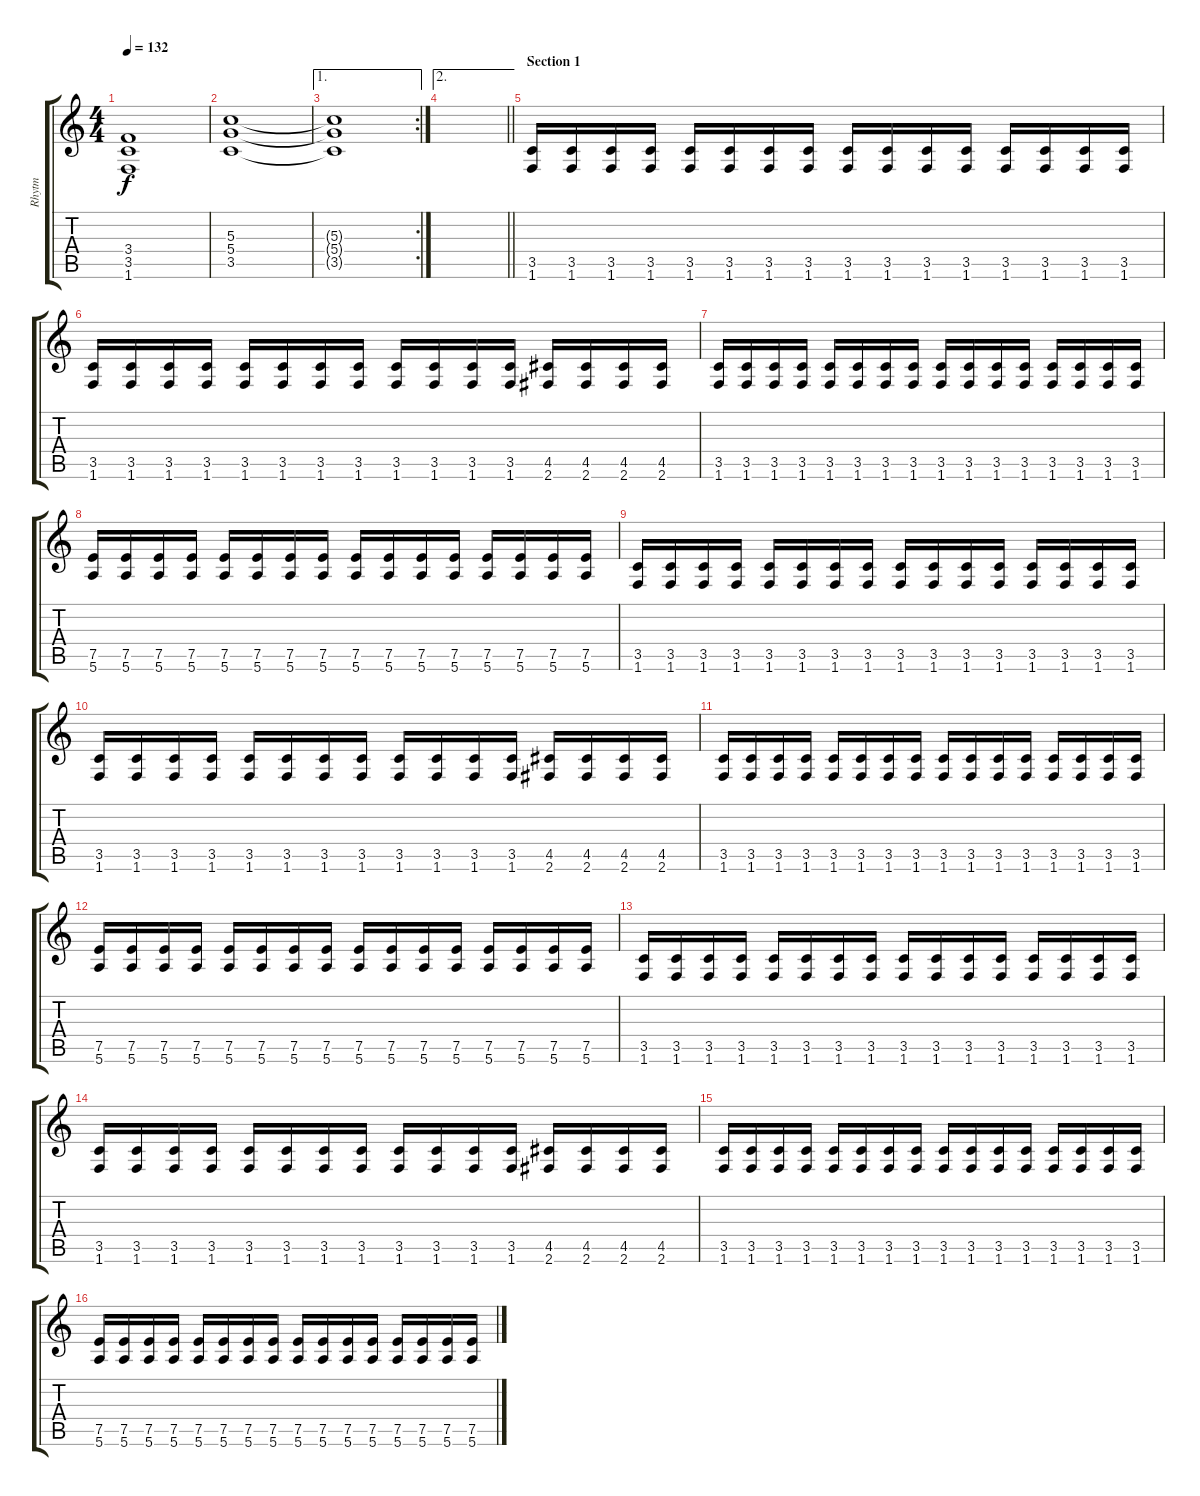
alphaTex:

\track ("Rhytm" "Rhytm") {instrument overdrivenguitar}
\staff {score tabs}
\tuning (E4 B3 G3 D3 A2 E2) {hide}
\ts (4 4)
\tempo 132
\clef g2
\ks c
(3.4{t} 3.5{t} 1.6{t}).1{dy f} |
(5.3 5.4 3.5).1 |
\ae 1
\rc 2
(5.3{t} 5.4{t} 3.5{t}).1 |
\ae 2
\barLineRight lightlight
|
\section ("" "Section 1")
(3.5 1.6).16 (3.5 1.6).16 (3.5 1.6).16 (3.5 1.6).16 (3.5 1.6).16 (3.5 1.6).16 (3.5 1.6).16 (3.5 1.6).16 (3.5 1.6).16 (3.5 1.6).16 (3.5 1.6).16 (3.5 1.6).16 (3.5 1.6).16 (3.5 1.6).16 (3.5 1.6).16 (3.5 1.6).16 |
(3.5 1.6).16 (3.5 1.6).16 (3.5 1.6).16 (3.5 1.6).16 (3.5 1.6).16 (3.5 1.6).16 (3.5 1.6).16 (3.5 1.6).16 (3.5 1.6).16 (3.5 1.6).16 (3.5 1.6).16 (3.5 1.6).16 (4.5 2.6).16 (4.5 2.6).16 (4.5 2.6).16 (4.5 2.6).16 |
(3.5 1.6).16 (3.5 1.6).16 (3.5 1.6).16 (3.5 1.6).16 (3.5 1.6).16 (3.5 1.6).16 (3.5 1.6).16 (3.5 1.6).16 (3.5 1.6).16 (3.5 1.6).16 (3.5 1.6).16 (3.5 1.6).16 (3.5 1.6).16 (3.5 1.6).16 (3.5 1.6).16 (3.5 1.6).16 |
(7.5 5.6).16 (7.5 5.6).16 (7.5 5.6).16 (7.5 5.6).16 (7.5 5.6).16 (7.5 5.6).16 (7.5 5.6).16 (7.5 5.6).16 (7.5 5.6).16 (7.5 5.6).16 (7.5 5.6).16 (7.5 5.6).16 (7.5 5.6).16 (7.5 5.6).16 (7.5 5.6).16 (7.5 5.6).16 |
(3.5 1.6).16 (3.5 1.6).16 (3.5 1.6).16 (3.5 1.6).16 (3.5 1.6).16 (3.5 1.6).16 (3.5 1.6).16 (3.5 1.6).16 (3.5 1.6).16 (3.5 1.6).16 (3.5 1.6).16 (3.5 1.6).16 (3.5 1.6).16 (3.5 1.6).16 (3.5 1.6).16 (3.5 1.6).16 |
(3.5 1.6).16 (3.5 1.6).16 (3.5 1.6).16 (3.5 1.6).16 (3.5 1.6).16 (3.5 1.6).16 (3.5 1.6).16 (3.5 1.6).16 (3.5 1.6).16 (3.5 1.6).16 (3.5 1.6).16 (3.5 1.6).16 (4.5 2.6).16 (4.5 2.6).16 (4.5 2.6).16 (4.5 2.6).16 |
(3.5 1.6).16 (3.5 1.6).16 (3.5 1.6).16 (3.5 1.6).16 (3.5 1.6).16 (3.5 1.6).16 (3.5 1.6).16 (3.5 1.6).16 (3.5 1.6).16 (3.5 1.6).16 (3.5 1.6).16 (3.5 1.6).16 (3.5 1.6).16 (3.5 1.6).16 (3.5 1.6).16 (3.5 1.6).16 |
(7.5 5.6).16 (7.5 5.6).16 (7.5 5.6).16 (7.5 5.6).16 (7.5 5.6).16 (7.5 5.6).16 (7.5 5.6).16 (7.5 5.6).16 (7.5 5.6).16 (7.5 5.6).16 (7.5 5.6).16 (7.5 5.6).16 (7.5 5.6).16 (7.5 5.6).16 (7.5 5.6).16 (7.5 5.6).16 |
(3.5 1.6).16 (3.5 1.6).16 (3.5 1.6).16 (3.5 1.6).16 (3.5 1.6).16 (3.5 1.6).16 (3.5 1.6).16 (3.5 1.6).16 (3.5 1.6).16 (3.5 1.6).16 (3.5 1.6).16 (3.5 1.6).16 (3.5 1.6).16 (3.5 1.6).16 (3.5 1.6).16 (3.5 1.6).16 |
(3.5 1.6).16 (3.5 1.6).16 (3.5 1.6).16 (3.5 1.6).16 (3.5 1.6).16 (3.5 1.6).16 (3.5 1.6).16 (3.5 1.6).16 (3.5 1.6).16 (3.5 1.6).16 (3.5 1.6).16 (3.5 1.6).16 (4.5 2.6).16 (4.5 2.6).16 (4.5 2.6).16 (4.5 2.6).16 |
(3.5 1.6).16 (3.5 1.6).16 (3.5 1.6).16 (3.5 1.6).16 (3.5 1.6).16 (3.5 1.6).16 (3.5 1.6).16 (3.5 1.6).16 (3.5 1.6).16 (3.5 1.6).16 (3.5 1.6).16 (3.5 1.6).16 (3.5 1.6).16 (3.5 1.6).16 (3.5 1.6).16 (3.5 1.6).16 |
(7.5 5.6).16 (7.5 5.6).16 (7.5 5.6).16 (7.5 5.6).16 (7.5 5.6).16 (7.5 5.6).16 (7.5 5.6).16 (7.5 5.6).16 (7.5 5.6).16 (7.5 5.6).16 (7.5 5.6).16 (7.5 5.6).16 (7.5 5.6).16 (7.5 5.6).16 (7.5 5.6).16 (7.5 5.6).16
